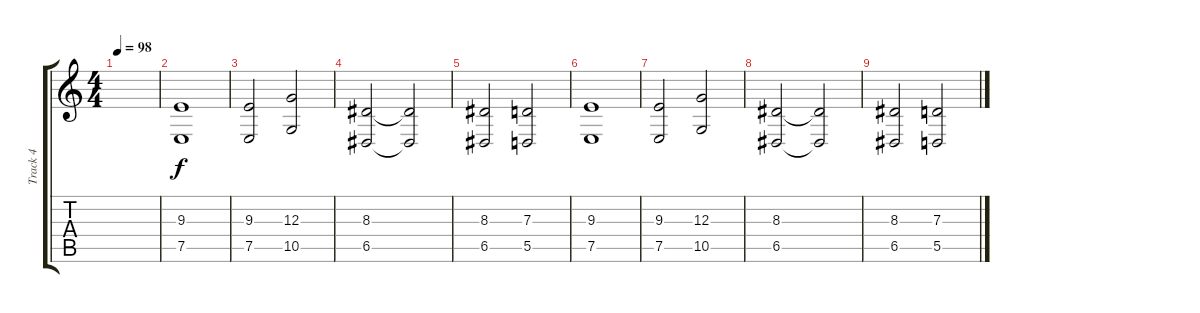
\track ("Track 4" "Track 4") {instrument fx1rain bank 1}
\staff {score tabs}
\tuning (E4 B3 G3 D3 A2 E2) {hide}
\ts (4 4)
\tempo 98
\clef g2
\ks c
|
(9.3 7.5).1 |
(9.3 7.5).2 (12.3 10.5).2 |
(8.3 6.5).2 (8.3{t} 6.5{t}).2 |
(8.3 6.5).2 (7.3 5.5).2 |
(9.3 7.5).1 |
(9.3 7.5).2 (12.3 10.5).2 |
(8.3 6.5).2 (8.3{t} 6.5{t}).2 |
(8.3 6.5).2 (7.3 5.5).2
